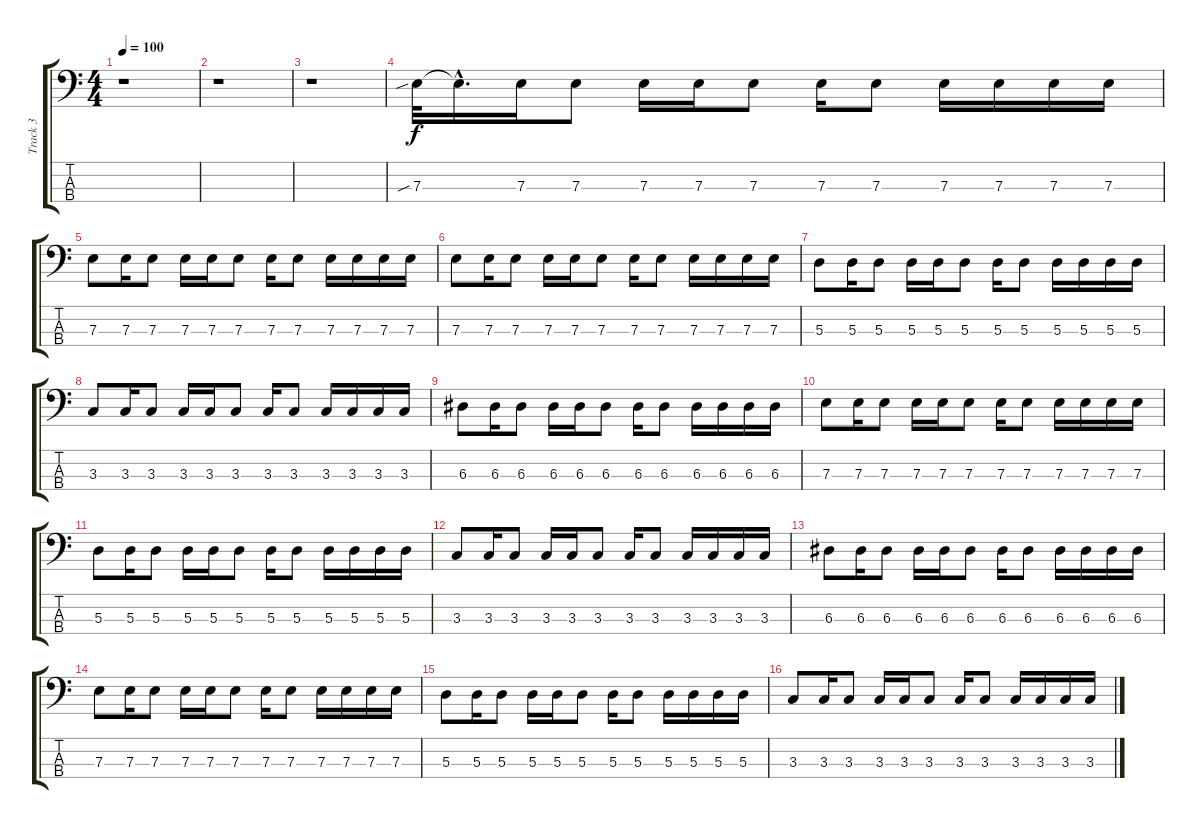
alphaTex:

\track ("Track 3" "Track 3") {instrument electricbasspick}
\staff {score tabs}
\tuning (G2 D2 A1 E1) {hide}
\ts (4 4)
\tempo 100
\clef f4
\ks c
r.1{dy f instrument electricbasspick} |
r.1 |
r.1 |
7.3{sib}.32 7.3{hac t}.16{d} 7.3.16 7.3.8 7.3.16 7.3.16 7.3.8 7.3.16 7.3.8 7.3.16 7.3.16 7.3.16 7.3.16 |
7.3.8 7.3.16 7.3.8 7.3.16 7.3.16 7.3.8 7.3.16 7.3.8 7.3.16 7.3.16 7.3.16 7.3.16 |
7.3.8 7.3.16 7.3.8 7.3.16 7.3.16 7.3.8 7.3.16 7.3.8 7.3.16 7.3.16 7.3.16 7.3.16 |
5.3.8 5.3.16 5.3.8 5.3.16 5.3.16 5.3.8 5.3.16 5.3.8 5.3.16 5.3.16 5.3.16 5.3.16 |
3.3.8 3.3.16 3.3.8 3.3.16 3.3.16 3.3.8 3.3.16 3.3.8 3.3.16 3.3.16 3.3.16 3.3.16 |
6.3.8 6.3.16 6.3.8 6.3.16 6.3.16 6.3.8 6.3.16 6.3.8 6.3.16 6.3.16 6.3.16 6.3.16 |
7.3.8 7.3.16 7.3.8 7.3.16 7.3.16 7.3.8 7.3.16 7.3.8 7.3.16 7.3.16 7.3.16 7.3.16 |
5.3.8 5.3.16 5.3.8 5.3.16 5.3.16 5.3.8 5.3.16 5.3.8 5.3.16 5.3.16 5.3.16 5.3.16 |
3.3.8 3.3.16 3.3.8 3.3.16 3.3.16 3.3.8 3.3.16 3.3.8 3.3.16 3.3.16 3.3.16 3.3.16 |
6.3.8 6.3.16 6.3.8 6.3.16 6.3.16 6.3.8 6.3.16 6.3.8 6.3.16 6.3.16 6.3.16 6.3.16 |
7.3.8 7.3.16 7.3.8 7.3.16 7.3.16 7.3.8 7.3.16 7.3.8 7.3.16 7.3.16 7.3.16 7.3.16 |
5.3.8 5.3.16 5.3.8 5.3.16 5.3.16 5.3.8 5.3.16 5.3.8 5.3.16 5.3.16 5.3.16 5.3.16 |
3.3.8 3.3.16 3.3.8 3.3.16 3.3.16 3.3.8 3.3.16 3.3.8 3.3.16 3.3.16 3.3.16 3.3.16
